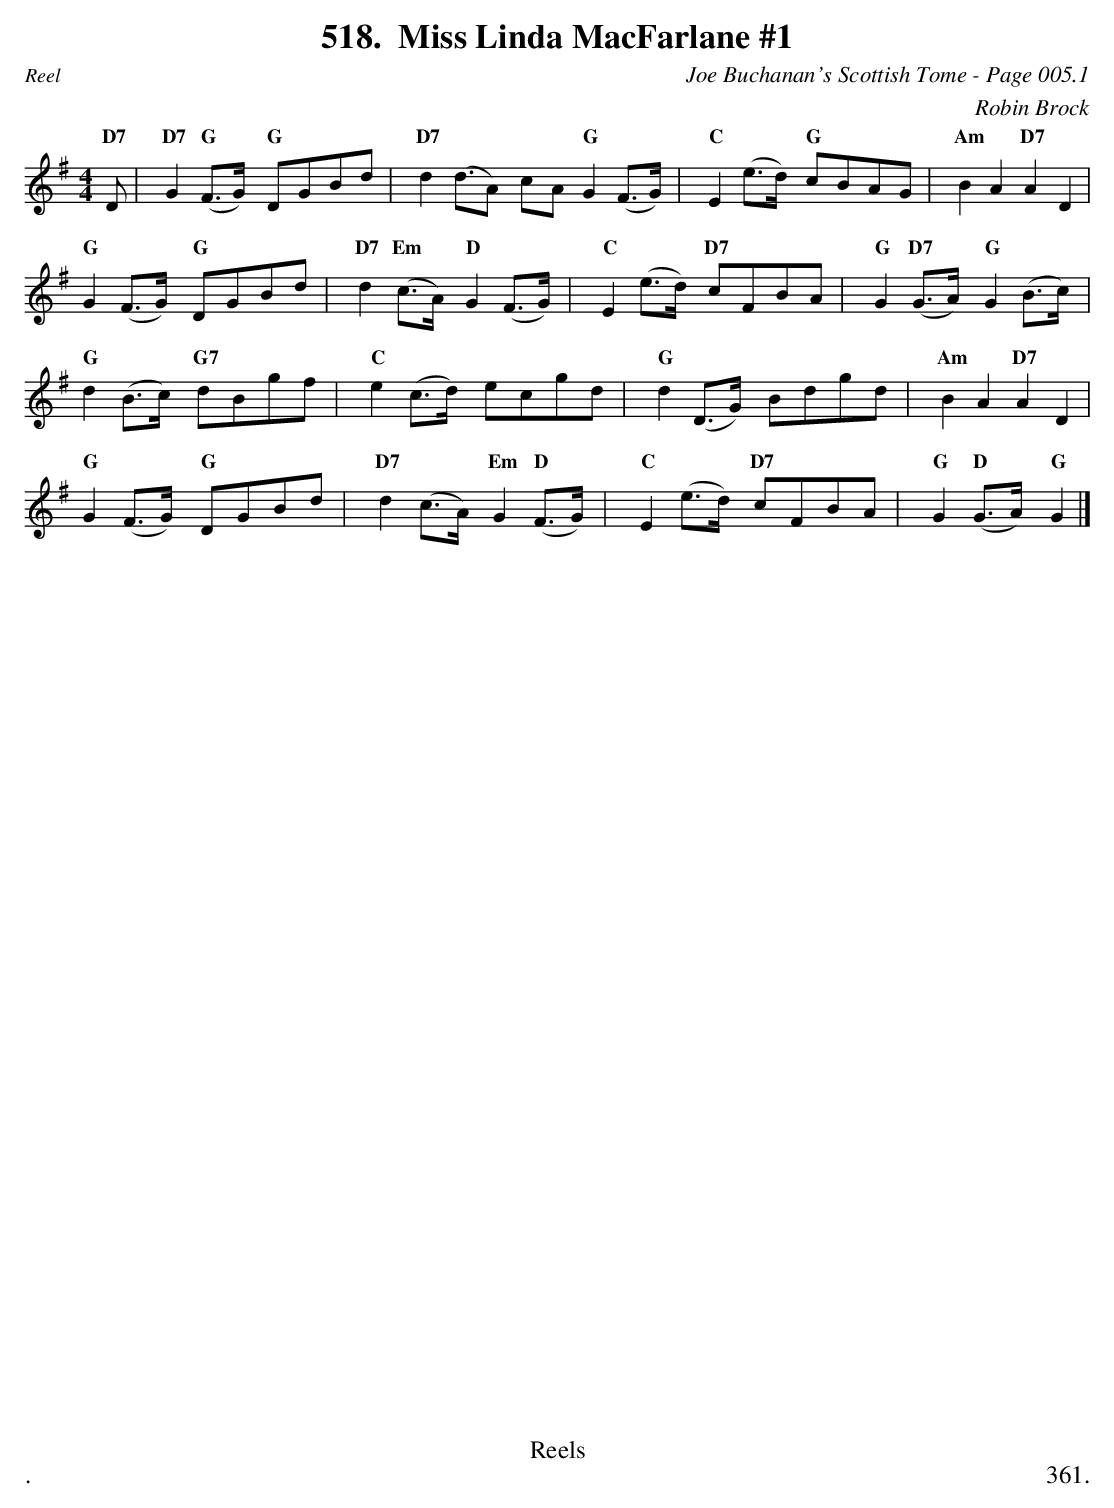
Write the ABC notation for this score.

X:1
T:Miss Linda MacFarlane #1
C:Joe Buchanan's Scottish Tome - Page 005.1
C:Robin Brock
L:1/8
M:4/4
K:Gmaj
"D7" D |"D7" G2 "G" (F>G) "G" DGBd | "D7" d2 (d>A2) cA "G" G2 (F>G) | "C" E2 (e>d) "G" cBAG | "Am" B2 A2 "D7" A2 D2 |
"G" G2 (F>G) "G" DGBd |"D7" d2 "Em" (c>A) "D" G2 (F>G) | "C" E2 (e>d) "D7" cFBA | "G" G2 "D7" (G>A)"G" G2 (B>c) |
"G" d2 (B>c) "G7" dBgf | "C" e2 (c>d) ecgd | "G" d2 (D>G) Bdgd | "Am" B2 A2 "D7" A2 D2 |
"G" G2 (F>G) "G" DGBd |"D7" d2 (c>A) "Em" G2 "D" (F>G) | "C" E2 (e>d) "D7" cFBA | "G" G2 "D" (G>A) "G" G2 |]
